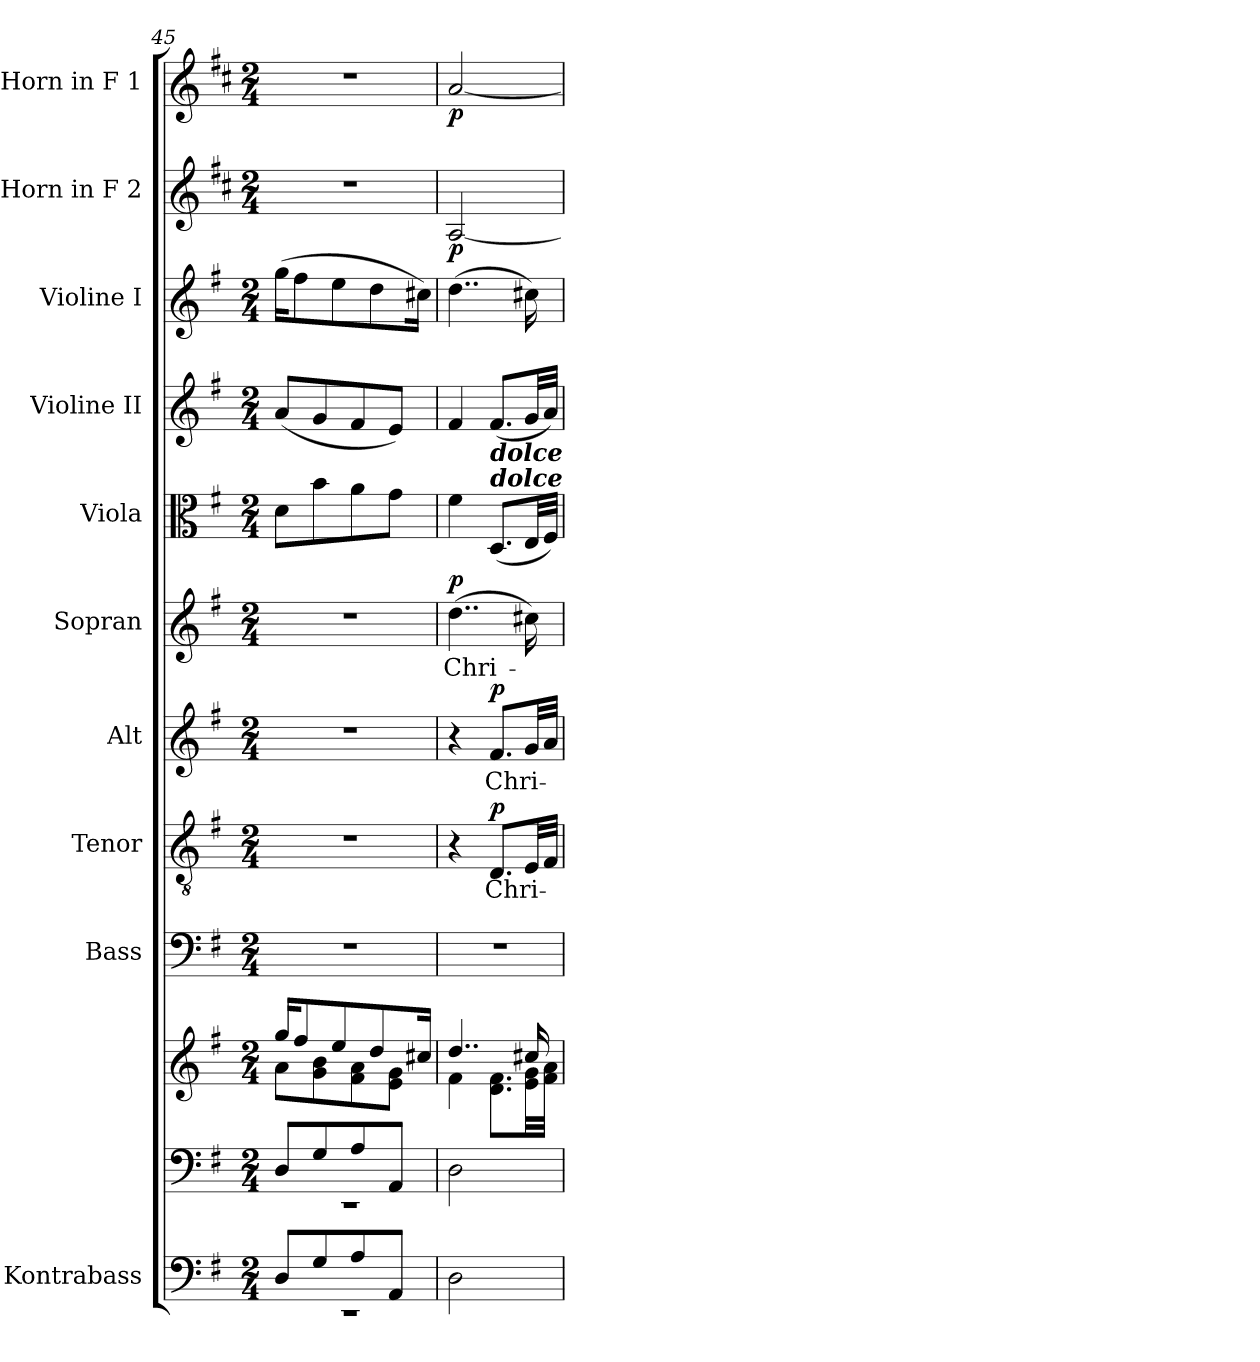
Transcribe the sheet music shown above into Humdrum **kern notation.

**kern	**kern	**kern	**kern	**kern	**text	**dynam	**kern	**text	**dynam	**kern	**text	**dynam	**kern	**kern	**kern	**kern	**dynam	**kern	**dynam
*part11	*part10	*part10	*part9	*part8	*part8	*part8	*part7	*part7	*part7	*part6	*part6	*part6	*part5	*part4	*part3	*part2	*part2	*part1	*part1
*staff12	*staff11	*staff10	*staff9	*staff8	*staff8	*staff8	*staff7	*staff7	*staff7	*staff6	*staff6	*staff6	*staff5	*staff4	*staff3	*staff2	*staff2	*staff1	*staff1
*I"Kontrabass	*	*	*I"Bass	*I"Tenor	*	*	*I"Alt	*	*	*I"Sopran	*	*	*I"Viola	*I"Violine II	*I"Violine I	*I"Horn in F 2	*	*I"Horn in F 1	*
*I'Kb.	*	*	*I'B.	*I'T.	*	*	*I'A.	*	*	*I'S.	*	*	*I'Vla.	*I'Vl. II	*I'Vl. I	*	*	*	*
*clefF4	*clefF4	*clefG2	*clefF4	*clefGv2	*	*	*clefG2	*	*	*clefG2	*	*	*clefC3	*clefG2	*clefG2	*clefG2	*	*clefG2	*
*ITrd7c12	*	*	*	*	*	*	*	*	*	*	*	*	*	*	*	*ITrd4c7	*	*ITrd4c7	*
*k[f#]	*k[f#]	*k[f#]	*k[f#]	*k[f#]	*	*	*k[f#]	*	*	*k[f#]	*	*	*k[f#]	*k[f#]	*k[f#]	*k[f#]	*	*k[f#]	*
*G:	*G:	*G:	*G:	*G:	*	*	*G:	*	*	*G:	*	*	*G:	*G:	*G:	*G:	*	*G:	*
*M2/4	*M2/4	*M2/4	*M2/4	*M2/4	*	*	*M2/4	*	*	*M2/4	*	*	*M2/4	*M2/4	*M2/4	*M2/4	*	*M2/4	*
=45	=45	=45	=45	=45	=45	=45	=45	=45	=45	=45	=45	=45	=45	=45	=45	=45	=45	=45	=45
*^	*^	*	*	*	*	*	*	*	*	*	*	*	*	*	*	*	*	*	*
!	!LO:N:vis=1	!	!LO:N:vis=1	!	!	!	!	!	!	!	!	!	!	!	!	!	!	!	!	!	!
*	*	*	*	*^	*	*	*	*	*	*	*	*	*	*	*	*	*	*	*	*	*
8DD/L	2rEE	8D/L	2rEE	16gg/KL	8a\L	2r	2r	.	.	2r	.	.	2r	.	.	8d\L	(<8a/L	(>16gg\KL	2r	.	2r	.
.	.	.	.	8ff#/	.	.	.	.	.	.	.	.	.	.	.	.	.	8ff#\	.	.	.	.
8GG/	.	8G/	.	.	8g\ 8b\	.	.	.	.	.	.	.	.	.	.	8b\	8g/	.	.	.	.	.
.	.	.	.	8ee/	.	.	.	.	.	.	.	.	.	.	.	.	.	8ee\	.	.	.	.
8AA/	.	8A/	.	.	8f#\ 8a\	.	.	.	.	.	.	.	.	.	.	8a\	8f#/	.	.	.	.	.
.	.	.	.	8dd/	.	.	.	.	.	.	.	.	.	.	.	.	.	8dd\	.	.	.	.
8AAA/J	.	8AA/J	.	.	8e\ 8g\J	.	.	.	.	.	.	.	.	.	.	8g\J	8e/J)	.	.	.	.	.
.	.	.	.	16cc#X/Jk	.	.	.	.	.	.	.	.	.	.	.	.	.	16cc#X\Jk)	.	.	.	.
*v	*v	*	*	*	*	*	*	*	*	*	*	*	*	*	*	*	*	*	*	*	*	*
*	*v	*v	*	*	*	*	*	*	*	*	*	*	*	*	*	*	*	*	*	*	*
=46	=46	=46	=46	=46	=46	=46	=46	=46	=46	=46	=46	=46	=46	=46	=46	=46	=46	=46	=46	=46
!	!	!	!	!	!	!	!	!	!	!	!	!LO:LY:b	!LO:DY:a	!	!	!	!	!LO:DY:b	!	!LO:DY:b
2DD\	2D\	4..dd/	4f#\	2r	4r	.	.	4r	.	.	(>4..dd\	Chri-	p	4f#\	4f#/	(>4..dd\	[2D/	p	[2d/	p
!	!	!	!	!	!	!	!	!	!	!	!	!	!	!	!LO:TX:b:Bi:t=dolce	!	!	!	!	!
!	!	!	!	!	!	!	!	!	!	!	!	!	!	!LO:TX:a:Bi:t=dolce	!	!	!	!	!	!
!	!	!	!	!	!	!LO:LY:b	!LO:DY:a	!	!LO:LY:b	!LO:DY:a	!	!	!	!	!	!	!	!	!	!
.	.	.	8.d\ 8.f#\L	.	8.D/L	Chri-	p	8.f#/L	Chri-	p	.	.	.	(<8.D/L	(<8.f#/L	.	.	.	.	.
.	.	16cc#X/	32e\ 32g\LL	.	32E/LL	.	.	32g/LL	.	.	16cc#X\)	.	.	32E/LL	32g/LL	16cc#X\)	.	.	.	.
.	.	.	32f#\ 32a\JJJ	.	32F#/JJJ	.	.	32a/JJJ	.	.	.	.	.	32F#/JJJ)	32a/JJJ)	.	.	.	.	.
*	*	*v	*v	*	*	*	*	*	*	*	*	*	*	*	*	*	*	*	*	*
=	=	=	=	=	=	=	=	=	=	=	=	=	=	=	=	=	=	=	=
*-	*-	*-	*-	*-	*-	*-	*-	*-	*-	*-	*-	*-	*-	*-	*-	*-	*-	*-	*-
